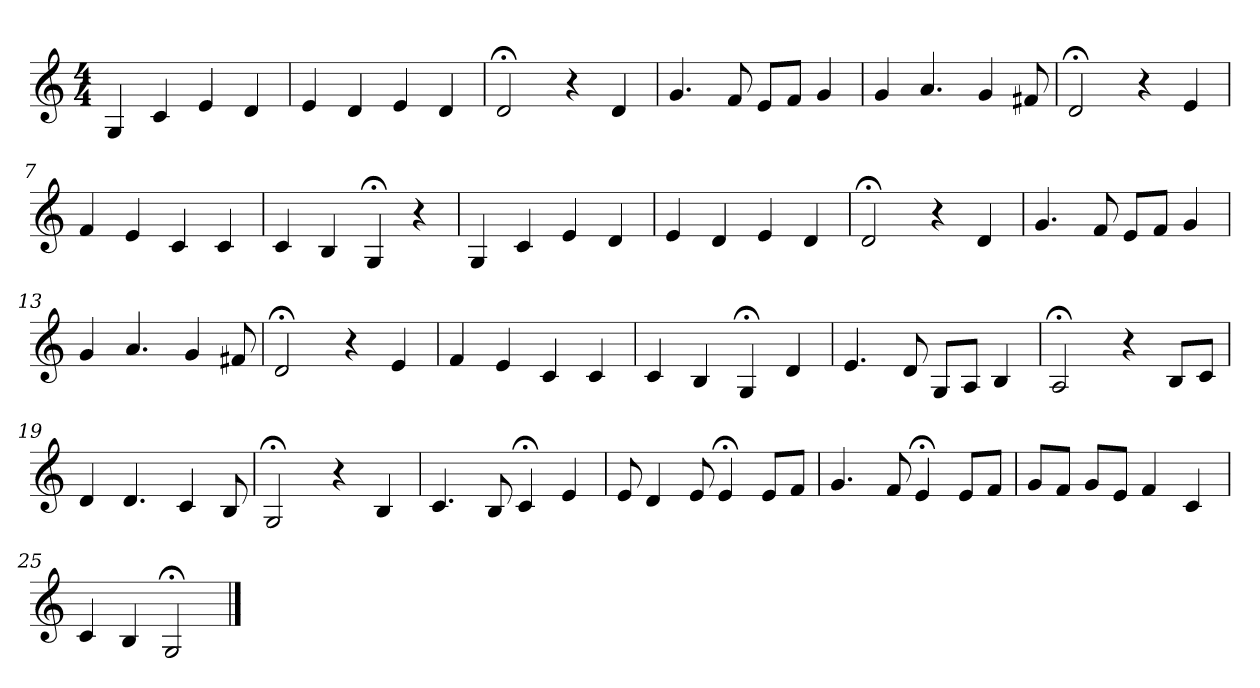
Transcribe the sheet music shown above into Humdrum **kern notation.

**kern
*part1
*staff1
*clefG2
*k[]
*C:
*M4/4
=1
4G
4c
4e
4d
=2
4e
4d
4e
4d
=3
2d;<
4r
4d
=4
4.g
8f
8e/L
8f/J
4g
=5
4g
4.a
4g
8f#X
=6
2d;<
4r
4e
=7
4f
4e
4c
4c
=8
4c
4B
4G;<
4r
=9
4G
4c
4e
4d
=10
4e
4d
4e
4d
=11
2d;<
4r
4d
=12
4.g
8f
8e/L
8f/J
4g
=13
4g
4.a
4g
8f#X
=14
2d;<
4r
4e
=15
4f
4e
4c
4c
=16
4c
4B
4G;<
4d
=17
4.e
8d
8G/L
8A/J
4B
=18
2A;<
4r
8B/L
8c/J
=19
4d
4.d
4c
8B
=20
2G;<
4r
4B
=21
4.c
8B
4c;<
4e
=22
8e
4d
8e
4e;<
8e/L
8f/J
=23
4.g
8f
4e;<
8e/L
8f/J
=24
8g/L
8f/J
8g/L
8e/J
4f
4c
=25
4c
4B
2G;<
==
*-
